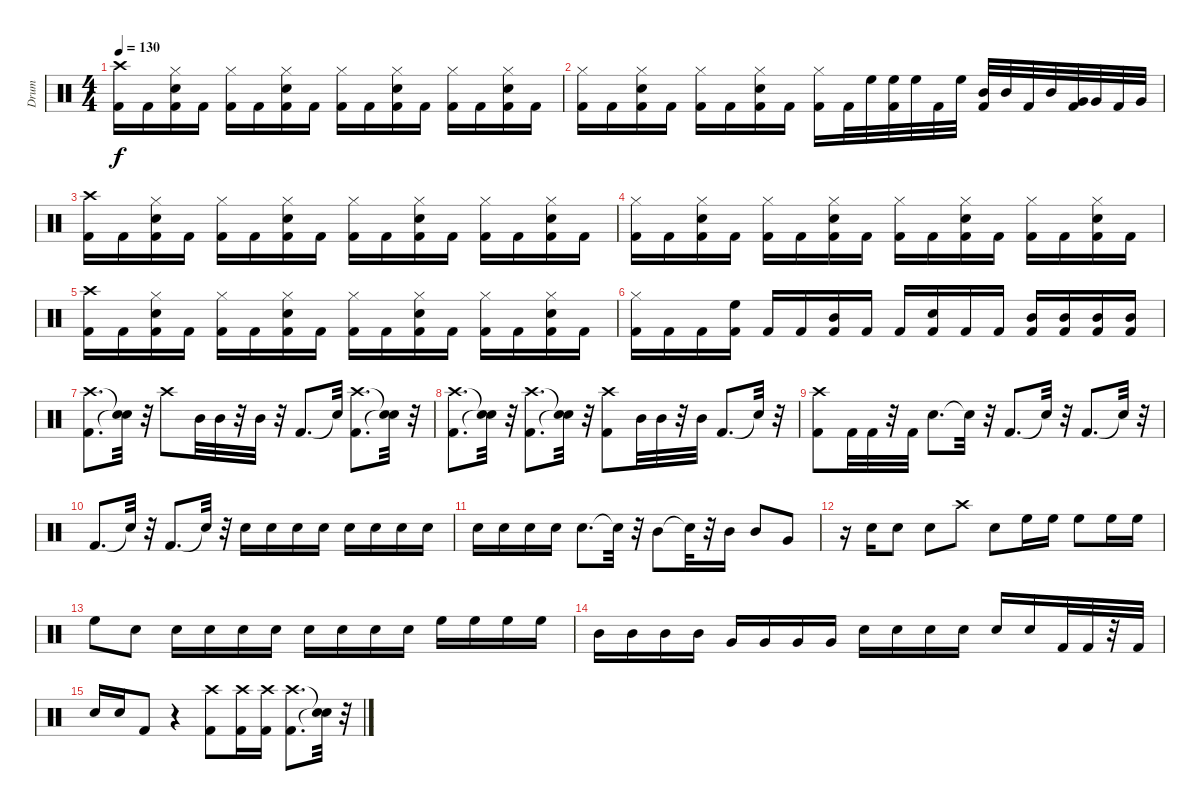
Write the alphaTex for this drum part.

\track ("Drum" "Drum") {instrument percussion}
\staff {score}
\articulation defaults
\ts (4 4)
\tempo 130
\clef neutral
\ks c
("Kick (hit) 2" "Crash high (hit)").16{dy f} "Kick (hit) 2".16 ("Kick (hit) 2" "Hi-Hat (closed)" "Snare (hit) 2").16 "Kick (hit) 2".16 ("Kick (hit) 2" "Hi-Hat (closed)").16 "Kick (hit) 2".16 ("Kick (hit) 2" "Hi-Hat (closed)" "Snare (hit) 2").16 "Kick (hit) 2".16 ("Kick (hit) 2" "Hi-Hat (closed)").16 "Kick (hit) 2".16 ("Kick (hit) 2" "Hi-Hat (closed)" "Snare (hit) 2").16 "Kick (hit) 2".16 ("Kick (hit) 2" "Hi-Hat (closed)").16 "Kick (hit) 2".16 ("Kick (hit) 2" "Hi-Hat (closed)" "Snare (hit) 2").16 "Kick (hit) 2".16 |
("Hi-Hat (closed)" "Kick (hit) 2").16 "Kick (hit) 2".16 ("Hi-Hat (closed)" "Snare (hit) 2" "Kick (hit) 2").16 "Kick (hit) 2".16 ("Hi-Hat (closed)" "Kick (hit) 2").16 "Kick (hit) 2".16 ("Hi-Hat (closed)" "Snare (hit) 2" "Kick (hit) 2").16 "Kick (hit) 2".16 ("Kick (hit) 2" "Hi-Hat (closed)").16 "Kick (hit) 2".32 "High Floor Tom (hit)".32 ("Kick (hit) 2" "High Floor Tom (hit)").32 "High Floor Tom (hit)".32 "Kick (hit) 2".32 "High Floor Tom (hit)".32 ("Kick (hit) 2" "Mid Tom (hit)").32 "Mid Tom (hit)".32 "Kick (hit) 2".32 "Mid Tom (hit)".32 ("Kick (hit) 2" "Very Low Tom (hit)").32 "Very Low Tom (hit)".32 "Kick (hit) 2".32 "Very Low Tom (hit)".32 |
("Kick (hit) 2" "Crash high (hit)").16 "Kick (hit) 2".16 ("Kick (hit) 2" "Hi-Hat (closed)" "Snare (hit) 2").16 "Kick (hit) 2".16 ("Kick (hit) 2" "Hi-Hat (closed)").16 "Kick (hit) 2".16 ("Kick (hit) 2" "Hi-Hat (closed)" "Snare (hit) 2").16 "Kick (hit) 2".16 ("Kick (hit) 2" "Hi-Hat (closed)").16 "Kick (hit) 2".16 ("Kick (hit) 2" "Hi-Hat (closed)" "Snare (hit) 2").16 "Kick (hit) 2".16 ("Kick (hit) 2" "Hi-Hat (closed)").16 "Kick (hit) 2".16 ("Kick (hit) 2" "Hi-Hat (closed)" "Snare (hit) 2").16 "Kick (hit) 2".16 |
("Kick (hit) 2" "Hi-Hat (closed)").16 "Kick (hit) 2".16 ("Kick (hit) 2" "Hi-Hat (closed)" "Snare (hit) 2").16 "Kick (hit) 2".16 ("Kick (hit) 2" "Hi-Hat (closed)").16 "Kick (hit) 2".16 ("Kick (hit) 2" "Hi-Hat (closed)" "Snare (hit) 2").16 "Kick (hit) 2".16 ("Kick (hit) 2" "Hi-Hat (closed)").16 "Kick (hit) 2".16 ("Kick (hit) 2" "Hi-Hat (closed)" "Snare (hit) 2").16 "Kick (hit) 2".16 ("Kick (hit) 2" "Hi-Hat (closed)").16 "Kick (hit) 2".16 ("Kick (hit) 2" "Hi-Hat (closed)" "Snare (hit) 2").16 "Kick (hit) 2".16 |
("Kick (hit) 2" "Crash high (hit)").16 "Kick (hit) 2".16 ("Kick (hit) 2" "Hi-Hat (closed)" "Snare (hit) 2").16 "Kick (hit) 2".16 ("Kick (hit) 2" "Hi-Hat (closed)").16 "Kick (hit) 2".16 ("Kick (hit) 2" "Hi-Hat (closed)" "Snare (hit) 2").16 "Kick (hit) 2".16 ("Kick (hit) 2" "Hi-Hat (closed)").16 "Kick (hit) 2".16 ("Kick (hit) 2" "Hi-Hat (closed)" "Snare (hit) 2").16 "Kick (hit) 2".16 ("Kick (hit) 2" "Hi-Hat (closed)").16 "Kick (hit) 2".16 ("Kick (hit) 2" "Hi-Hat (closed)" "Snare (hit) 2").16 "Kick (hit) 2".16 |
("Hi-Hat (closed)" "Kick (hit) 2").16 "Kick (hit) 2".16 "Kick (hit) 2".16 ("High Floor Tom (hit)" "Kick (hit) 2").16 "Kick (hit) 2".16 "Kick (hit) 2".16 ("Kick (hit) 2" "Mid Tom (hit)").16 "Kick (hit) 2".16 "Kick (hit) 2".16 ("Kick (hit) 2" "Snare (hit) 2").16 "Kick (hit) 2".16 "Kick (hit) 2".16 ("Kick (hit) 2" "Mid Tom (hit)").16 ("Kick (hit) 2" "Mid Tom (hit)").16 ("Kick (hit) 2" "Mid Tom (hit)").16 ("Kick (hit) 2" "Mid Tom (hit)").16 |
("Crash high (hit)" "Kick (hit) 2").8{d} ("Snare (hit)"{t} "Snare (hit)"{t}).32 r.32 "Crash high (hit)".8 "Mid Tom (hit)".32 "Mid Tom (hit)".32 r.32 "Mid Tom (hit)".32 r.32 "Kick (hit) 2".8{d} "Snare (hit)"{t}.32 ("Kick (hit) 2" "Crash high (hit)").8{d} ("Snare (hit)"{t} "Snare (hit)"{t}).32 r.32 |
("Kick (hit) 2" "Crash high (hit)").8{d} ("Snare (hit)"{t} "Snare (hit)"{t}).32 r.32 ("Kick (hit) 2" "Crash high (hit)").8{d} ("Snare (hit)"{t} "Snare (hit)"{t}).32 r.32 ("Kick (hit) 2" "Crash high (hit)").8 "Mid Tom (hit)".32 "Mid Tom (hit)".32 r.32 "Mid Tom (hit)".32 "Kick (hit) 2".8{d} "Snare (hit)"{t}.32 r.32 |
("Kick (hit) 2" "Crash high (hit)").8 "Kick (hit) 2".32 "Kick (hit) 2".32 r.32 "Kick (hit) 2".32 "Snare (hit) 2".8{d} "Snare (hit)"{t}.32 r.32 "Kick (hit) 2".8{d} "Snare (hit)"{t}.32 r.32 "Kick (hit) 2".8{d} "Snare (hit)"{t}.32 r.32 |
"Kick (hit) 2".8{d} "Snare (hit)"{t}.32 r.32 "Kick (hit) 2".8{d} "Snare (hit)"{t}.32 r.32 "Snare (hit) 2".16 "Snare (hit) 2".16 "Snare (hit) 2".16 "Snare (hit) 2".16 "Snare (hit) 2".16 "Snare (hit) 2".16 "Snare (hit) 2".16 "Snare (hit) 2".16 |
"Snare (hit) 2".16 "Snare (hit) 2".16 "Snare (hit) 2".16 "Snare (hit) 2".16 "Snare (hit) 2".8{d} "Snare (hit)"{t}.32 r.32 "Mid Tom (hit)".8 "Snare (hit)"{t}.32 r.32 "Mid Tom (hit)".16 "Mid Tom (hit)".8 "Very Low Tom (hit)".8 |
r.16 "Snare (hit) 2".16 "Snare (hit) 2".8 "Snare (hit) 2".8 "Crash high (hit)".8 "Snare (hit) 2".8 "High Floor Tom (hit)".16 "High Floor Tom (hit)".16 "High Floor Tom (hit)".8 "High Floor Tom (hit)".16 "High Floor Tom (hit)".16 |
"High Floor Tom (hit)".8 "Snare (hit) 2".8 "Snare (hit) 2".16 "Snare (hit) 2".16 "Snare (hit) 2".16 "Snare (hit) 2".16 "Snare (hit) 2".16 "Snare (hit) 2".16 "Snare (hit) 2".16 "Snare (hit) 2".16 "High Floor Tom (hit)".16 "High Floor Tom (hit)".16 "High Floor Tom (hit)".16 "High Floor Tom (hit)".16 |
"Mid Tom (hit)".16 "Mid Tom (hit)".16 "Mid Tom (hit)".16 "Mid Tom (hit)".16 "Very Low Tom (hit)".16 "Very Low Tom (hit)".16 "Very Low Tom (hit)".16 "Very Low Tom (hit)".16 "Snare (hit) 2".16 "Snare (hit) 2".16 "Snare (hit) 2".16 "Snare (hit) 2".16 "Snare (hit) 2".16 "Snare (hit) 2".16 "Kick (hit) 2".32 "Kick (hit) 2".32 r.32 "Kick (hit) 2".32 |
"Snare (hit) 2".16 "Snare (hit) 2".16 "Kick (hit) 2".8 r.4 ("Crash high (hit)" "Kick (hit) 2").8 ("Crash high (hit)" "Kick (hit) 2").16 ("Crash high (hit)" "Kick (hit) 2").16 ("Kick (hit) 2" "Crash high (hit)").8{d} ("Snare (hit)"{t} "Snare (hit)"{t}).32 r.32
